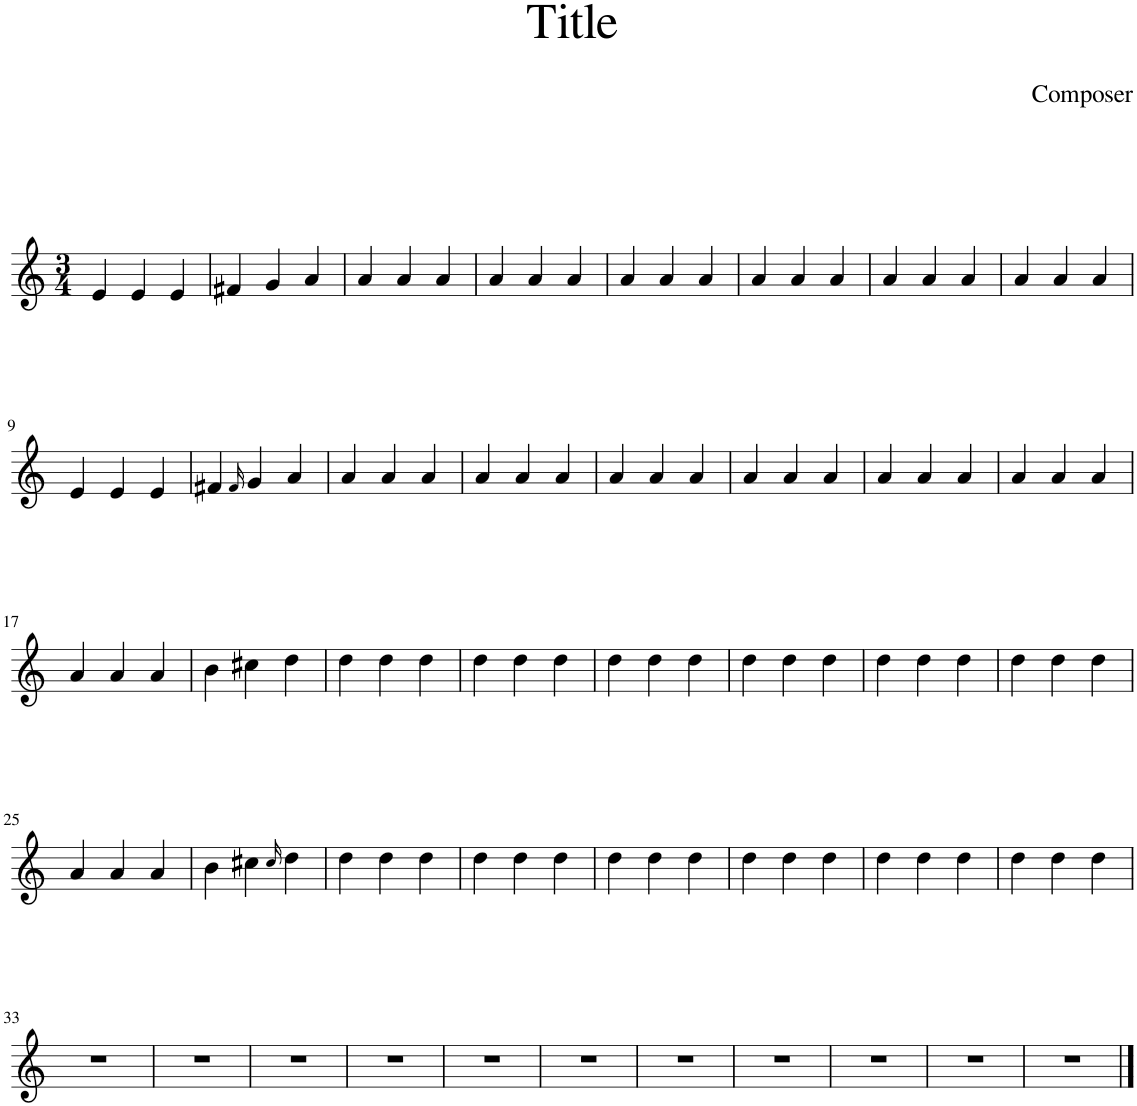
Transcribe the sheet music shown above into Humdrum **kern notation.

**kern
*part1
*staff1
*I"Piano
*I'Pno.
*clefG2
*k[]
*M3/4
=1
4e/
4e/
4e/
=2
4f#X/
4g/
4a/
=3
4a/
4a/
4a/
=4
4a/
4a/
4a/
=5
4a/
4a/
4a/
=6
4a/
4a/
4a/
=7
4a/
4a/
4a/
=8
4a/
4a/
4a/
!!LO:LB:g=z
=9
4e/
4e/
4e/
=10
4f#X/
16qf#/
4g/
4a/
=11
4a/
4a/
4a/
=12
4a/
4a/
4a/
=13
4a/
4a/
4a/
=14
4a/
4a/
4a/
=15
4a/
4a/
4a/
=16
4a/
4a/
4a/
!!LO:LB:g=z
=17
4a/
4a/
4a/
=18
4b\
4cc#X\
4dd\
=19
4dd\
4dd\
4dd\
=20
4dd\
4dd\
4dd\
=21
4dd\
4dd\
4dd\
=22
4dd\
4dd\
4dd\
=23
4dd\
4dd\
4dd\
=24
4dd\
4dd\
4dd\
!!LO:LB:g=z
=25
4a/
4a/
4a/
=26
4b\
4cc#X\
16qcc#/
4dd\
=27
4dd\
4dd\
4dd\
=28
4dd\
4dd\
4dd\
=29
4dd\
4dd\
4dd\
=30
4dd\
4dd\
4dd\
=31
4dd\
4dd\
4dd\
=32
4dd\
4dd\
4dd\
!!LO:LB:g=z
=33
2.r
=34
2.r
=35
2.r
=36
2.r
=37
2.r
=38
2.r
=39
2.r
=40
2.r
=41
2.r
=42
2.r
=43
2.r
==
*-
